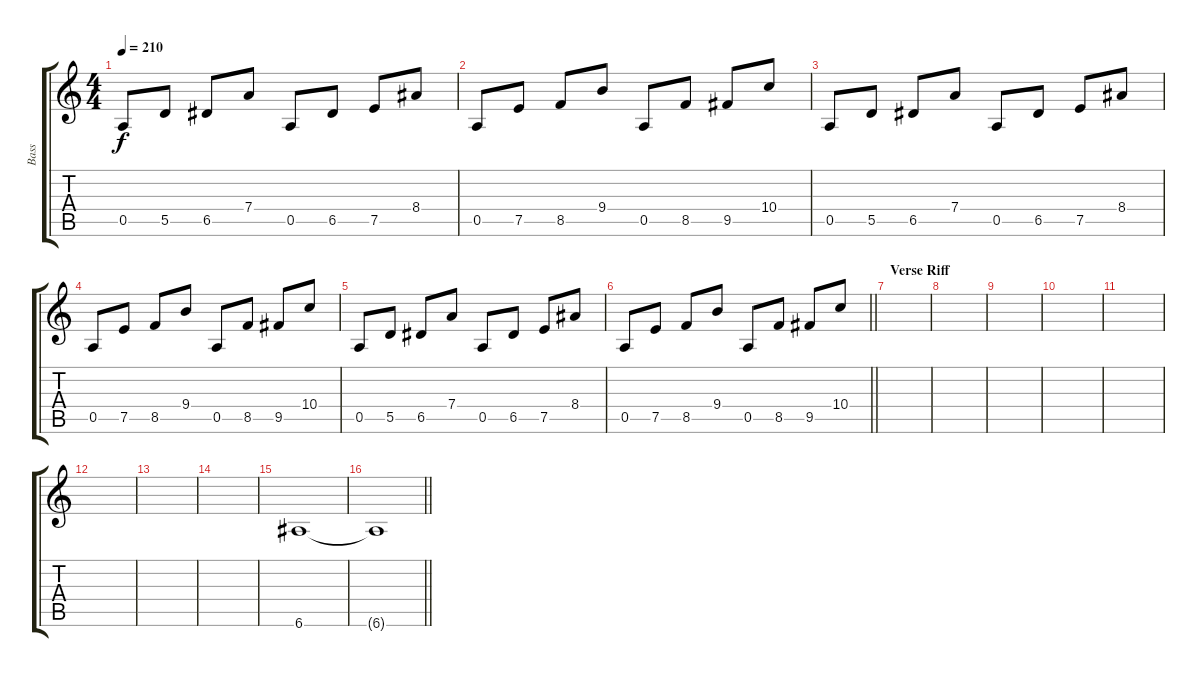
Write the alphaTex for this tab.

\track ("Bass" "Bass") {instrument electricbasspick}
\staff {score tabs}
\tuning (E4 B3 G3 D3 A2 E2) {hide}
\ts (4 4)
\tempo 210
\clef g2
\ks c
0.5.8{dy f} 5.5.8 6.5.8 7.4.8 0.5.8 6.5.8 7.5.8 8.4.8 |
0.5.8 7.5.8 8.5.8 9.4.8 0.5.8 8.5.8 9.5.8 10.4.8 |
0.5.8 5.5.8 6.5.8 7.4.8 0.5.8 6.5.8 7.5.8 8.4.8 |
0.5.8 7.5.8 8.5.8 9.4.8 0.5.8 8.5.8 9.5.8 10.4.8 |
0.5.8 5.5.8 6.5.8 7.4.8 0.5.8 6.5.8 7.5.8 8.4.8 |
\barLineRight lightlight
0.5.8 7.5.8 8.5.8 9.4.8 0.5.8 8.5.8 9.5.8 10.4.8 |
\section ("" "Verse Riff")
|
|
|
|
|
|
|
|
6.6.1 |
\barLineRight lightlight
6.6{t}.1
